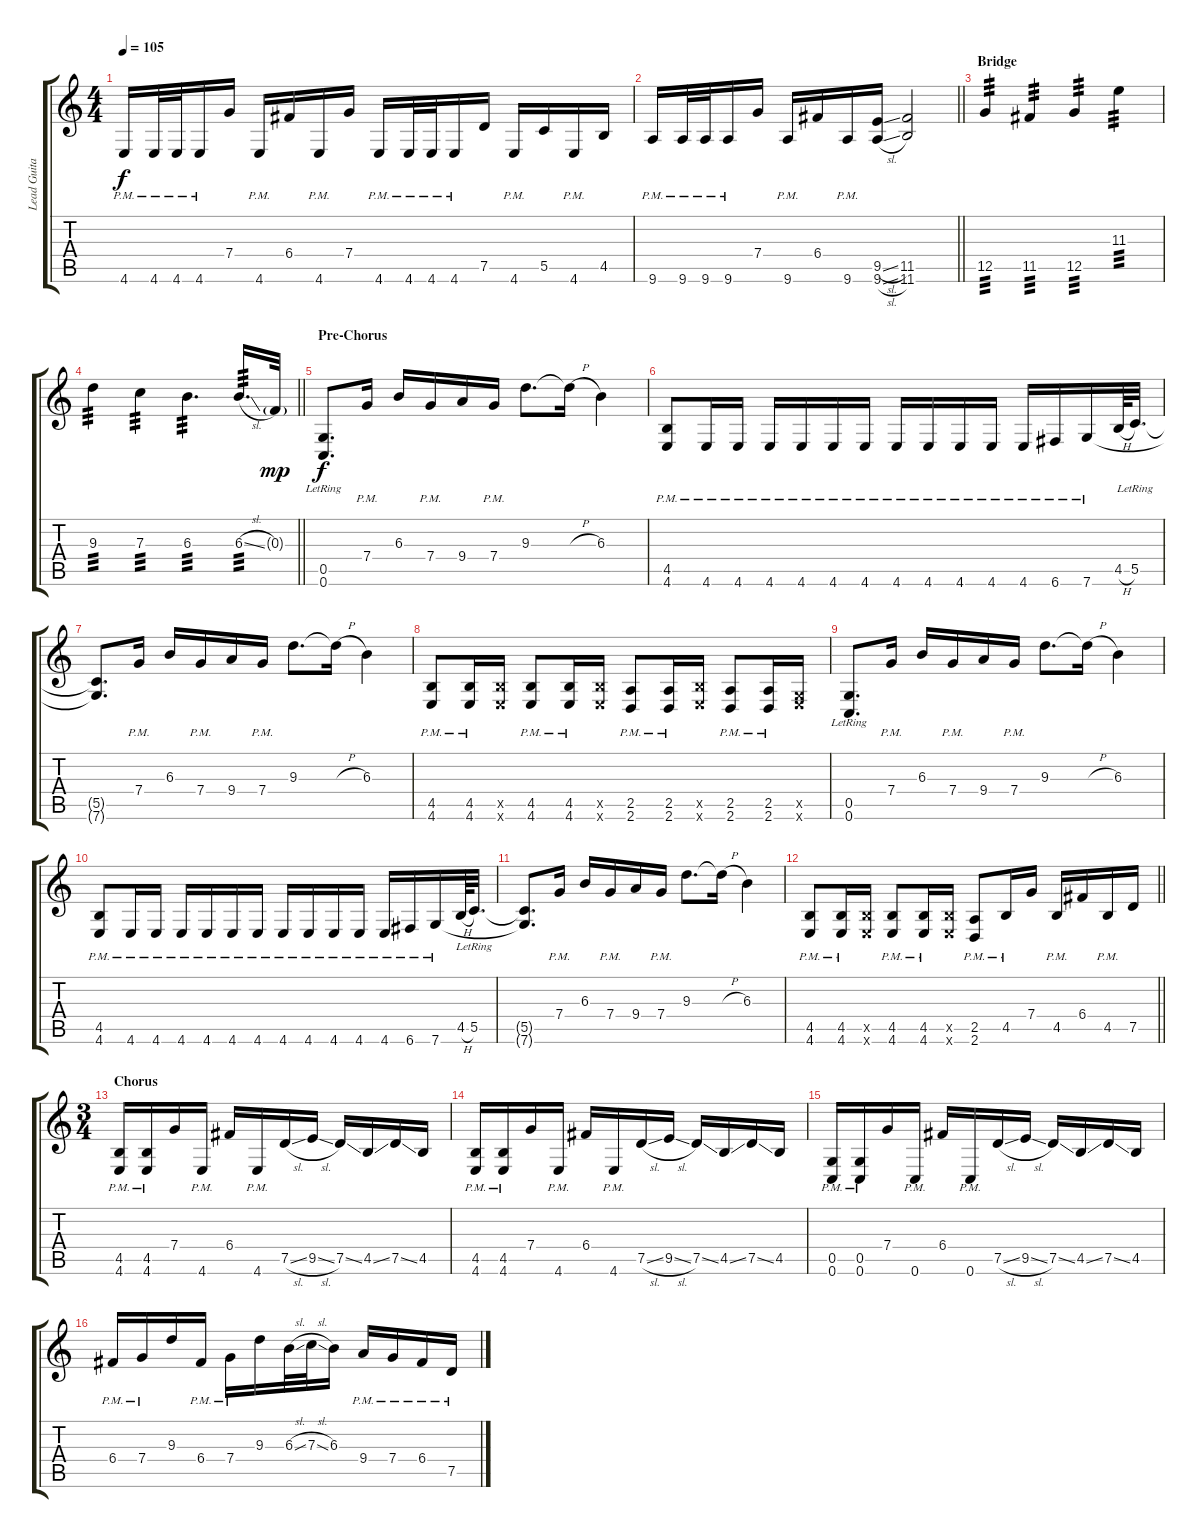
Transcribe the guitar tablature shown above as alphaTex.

\track ("Lead Guitar" "Lead Guita") {instrument distortionguitar}
\staff {score tabs}
\tuning (D4 A3 F3 C3 G2 C2) {hide}
\ts (4 4)
\tempo 105
\clef g2
\ks c
4.6{pm}.16{dy f} 4.6{pm}.32 4.6{pm}.32 4.6{pm}.16 7.4.16 4.6{pm}.16 6.4.16 4.6{pm}.16 7.4.16 4.6{pm}.16 4.6{pm}.32 4.6{pm}.32 4.6{pm}.16 7.5.16 4.6{pm}.16 5.5.16 4.6{pm}.16 4.5.16 |
\barLineRight lightlight
9.6{pm}.16 9.6{pm}.32 9.6{pm}.32 9.6{pm}.16 7.4.16 9.6{pm}.16 6.4.16 9.6{pm}.16 (9.5{sl} 9.6{sl}).16 (11.5 11.6).2 |
\section ("" "Bridge")
12.5.4{tp 3} 11.5.4{tp 3} 12.5.4{tp 3} 11.3.4{tp 3} |
\barLineRight lightlight
9.3.4{tp 3} 7.3.4{tp 3} 6.3.4{d tp 3} 6.3{sl}.16{d tp 3} 0.3{g}.32{dy mp} |
\section ("" "Pre-Chorus")
(0.5{lr} 0.6).8{d dy f} 7.4{pm}.16 6.3.16 7.4{pm}.16 9.4.16 7.4{pm}.16 9.3.8{d} 9.3{h t}.16 6.3.4 |
(4.5{pm} 4.6).8 4.6{pm}.16 4.6{pm}.16 4.6{pm}.16 4.6{pm}.16 4.6{pm}.16 4.6{pm}.16 4.6{pm}.16 4.6{pm}.16 4.6{pm}.16 4.6{pm}.16 4.6{pm}.16 6.6{pm}.16 7.6{pm}.16 4.5{h}.64 5.5{lr}.32{d} |
(5.5{t} 7.6{t}).8{d} 7.4{pm}.16 6.3.16 7.4{pm}.16 9.4.16 7.4{pm}.16 9.3.8{d} 9.3{h t}.16 6.3.4 |
(4.5{pm} 4.6{pm}).8 (4.5{pm} 4.6{pm}).16 (4.5{x} 4.6{x}).16 (4.5{pm} 4.6{pm}).8 (4.5{pm} 4.6{pm}).16 (4.5{x} 4.6{x}).16 (2.5{pm} 2.6{pm}).8 (2.5{pm} 2.6{pm}).16 (4.5{x} 4.6{x}).16 (2.5{pm} 2.6{pm}).8 (2.5{pm} 2.6{pm}).16 (0.5{x} 4.6{x}).16 |
(0.5{lr} 0.6).8{d} 7.4{pm}.16 6.3.16 7.4{pm}.16 9.4.16 7.4{pm}.16 9.3.8{d} 9.3{h t}.16 6.3.4 |
(4.5{pm} 4.6).8 4.6{pm}.16 4.6{pm}.16 4.6{pm}.16 4.6{pm}.16 4.6{pm}.16 4.6{pm}.16 4.6{pm}.16 4.6{pm}.16 4.6{pm}.16 4.6{pm}.16 4.6{pm}.16 6.6{pm}.16 7.6{pm}.16 4.5{h}.64 5.5{lr}.32{d} |
(5.5{t} 7.6{t}).8{d} 7.4{pm}.16 6.3.16 7.4{pm}.16 9.4.16 7.4{pm}.16 9.3.8{d} 9.3{h t}.16 6.3.4 |
\barLineRight lightlight
(4.5{pm} 4.6{pm}).8 (4.5{pm} 4.6{pm}).16 (4.5{x} 4.6{x}).16 (4.5{pm} 4.6{pm}).8 (4.5{pm} 4.6{pm}).16 (4.5{x} 4.6{x}).16 (2.5{pm} 2.6{pm}).8 4.5{pm}.16 7.4.16 4.5{pm}.16 6.4.16 4.5{pm}.16 7.5.16 |
\ts (3 4)
\section ("" "Chorus")
(4.5{pm} 4.6{pm}).16 (4.5{pm} 4.6{pm}).16 7.4.16 4.6{pm}.16 6.4.16 4.6{pm}.16 7.5{sl}.16 9.5{sl}.16 7.5{ss}.16 4.5{ss}.16 7.5{ss}.16 4.5.16 |
(4.5 4.6{pm}).16 (4.5 4.6{pm}).16 7.4.16 4.6{pm}.16 6.4.16 4.6{pm}.16 7.5{sl}.16 9.5{sl}.16 7.5{ss}.16 4.5{ss}.16 7.5{ss}.16 4.5.16 |
(0.5 0.6{pm}).16 (0.5 0.6{pm}).16 7.4.16 0.6{pm}.16 6.4.16 0.6{pm}.16 7.5{sl}.16 9.5{sl}.16 7.5{ss}.16 4.5{ss}.16 7.5{ss}.16 4.5.16 |
6.4{pm}.16 7.4{pm}.16 9.3.16 6.4{pm}.16 7.4{pm}.16 9.3.16 6.3{sl}.32 7.3{sl}.32 6.3.16 9.4{pm}.16 7.4{pm}.16 6.4{pm}.16 7.5{pm}.16
